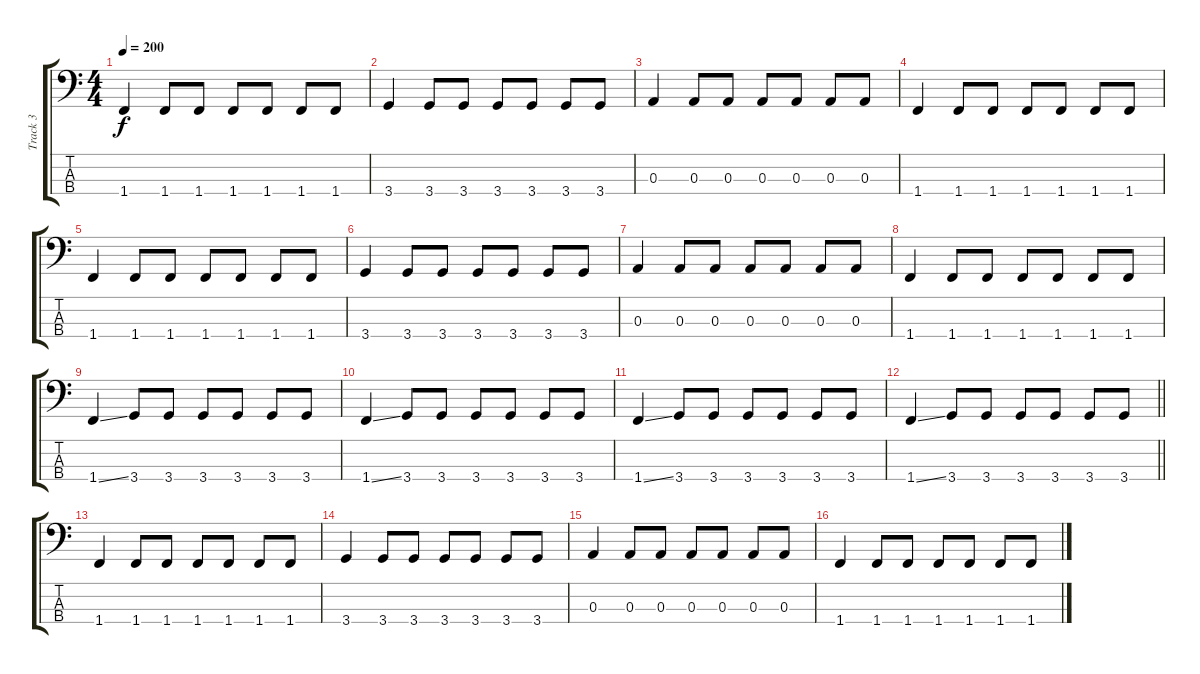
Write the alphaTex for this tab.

\track ("Track 3" "Track 3") {instrument electricbasspick}
\staff {score tabs}
\tuning (G2 D2 A1 E1) {hide}
\ts (4 4)
\tempo 200
\clef f4
\ks c
1.4.4{dy f} 1.4.8 1.4.8 1.4.8 1.4.8 1.4.8 1.4.8 |
3.4.4 3.4.8 3.4.8 3.4.8 3.4.8 3.4.8 3.4.8 |
0.3.4 0.3.8 0.3.8 0.3.8 0.3.8 0.3.8 0.3.8 |
1.4.4 1.4.8 1.4.8 1.4.8 1.4.8 1.4.8 1.4.8 |
1.4.4 1.4.8 1.4.8 1.4.8 1.4.8 1.4.8 1.4.8 |
3.4.4 3.4.8 3.4.8 3.4.8 3.4.8 3.4.8 3.4.8 |
0.3.4 0.3.8 0.3.8 0.3.8 0.3.8 0.3.8 0.3.8 |
1.4.4 1.4.8 1.4.8 1.4.8 1.4.8 1.4.8 1.4.8 |
1.4{ss}.4 3.4.8 3.4.8 3.4.8 3.4.8 3.4.8 3.4.8 |
1.4{ss}.4 3.4.8 3.4.8 3.4.8 3.4.8 3.4.8 3.4.8 |
1.4{ss}.4 3.4.8 3.4.8 3.4.8 3.4.8 3.4.8 3.4.8 |
\barLineRight lightlight
1.4{ss}.4 3.4.8 3.4.8 3.4.8 3.4.8 3.4.8 3.4.8 |
1.4.4 1.4.8 1.4.8 1.4.8 1.4.8 1.4.8 1.4.8 |
3.4.4 3.4.8 3.4.8 3.4.8 3.4.8 3.4.8 3.4.8 |
0.3.4 0.3.8 0.3.8 0.3.8 0.3.8 0.3.8 0.3.8 |
1.4.4 1.4.8 1.4.8 1.4.8 1.4.8 1.4.8 1.4.8
